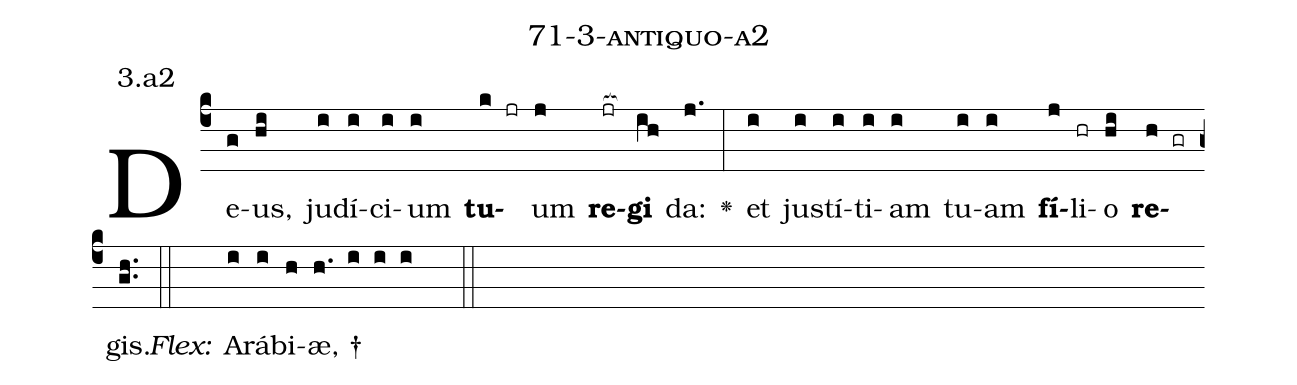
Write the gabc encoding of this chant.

name: 71-3-antiquo-a2;
annotation: 3.a2;
%%
(c4)De(g)us,(hi) ju(i)dí(i)ci(i)um(i) <b>tu</b>(k jr)um(j) <b>re</b>(jr[ocb:1{])<b>gi</b>(ih[ocb:0}]) da:(j.) <v>\greheightstar</v>(:) et(i) jus(i)tí(i)ti(i)am(i) tu(i)am(i) <b>fí</b>(j)li(hr)o(hi) <b>re</b>(h gr)gis.(gh..) (::)
<i>Flex:</i>()  A(i)rá(i)bi(h)æ, †(h. i i i  ::)

%E(i) u(i) o(j) u(hi) a(h) e.(gh..) (::)
